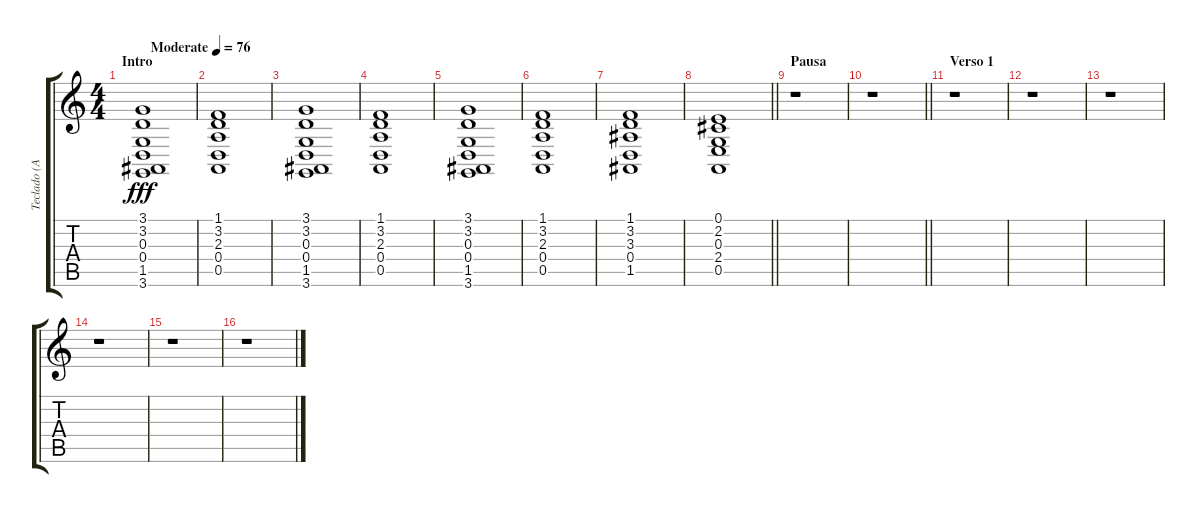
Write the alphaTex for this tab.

\track ("Teclado (Acordes)" "Teclado (A") {instrument stringensemble1}
\staff {score tabs}
\tuning (E4 B3 G3 D3 A2 E2) {hide}
\ts (4 4)
\section ("" "Intro")
\tempo (76 "Moderate")
\clef g2
\ks c
(3.1 3.2 0.3 0.4 1.5 3.6).1{dy fff instrument stringensemble1} |
(1.1 3.2 2.3 0.4 0.5).1 |
(3.1 3.2 0.3 0.4 1.5 3.6).1{balance 8} |
(1.1 3.2 2.3 0.4 0.5).1 |
(3.1 3.2 0.3 0.4 1.5 3.6).1{balance 8} |
(1.1 3.2 2.3 0.4 0.5).1 |
(1.1 3.2 3.3 0.4 1.5).1 |
\barLineRight lightlight
(0.1 2.2 0.3 2.4 0.5).1 |
\section ("" "Pausa")
r.1 |
\barLineRight lightlight
r.1 |
\section ("" "Verso 1")
r.1 |
r.1 |
r.1 |
r.1 |
r.1 |
r.1
